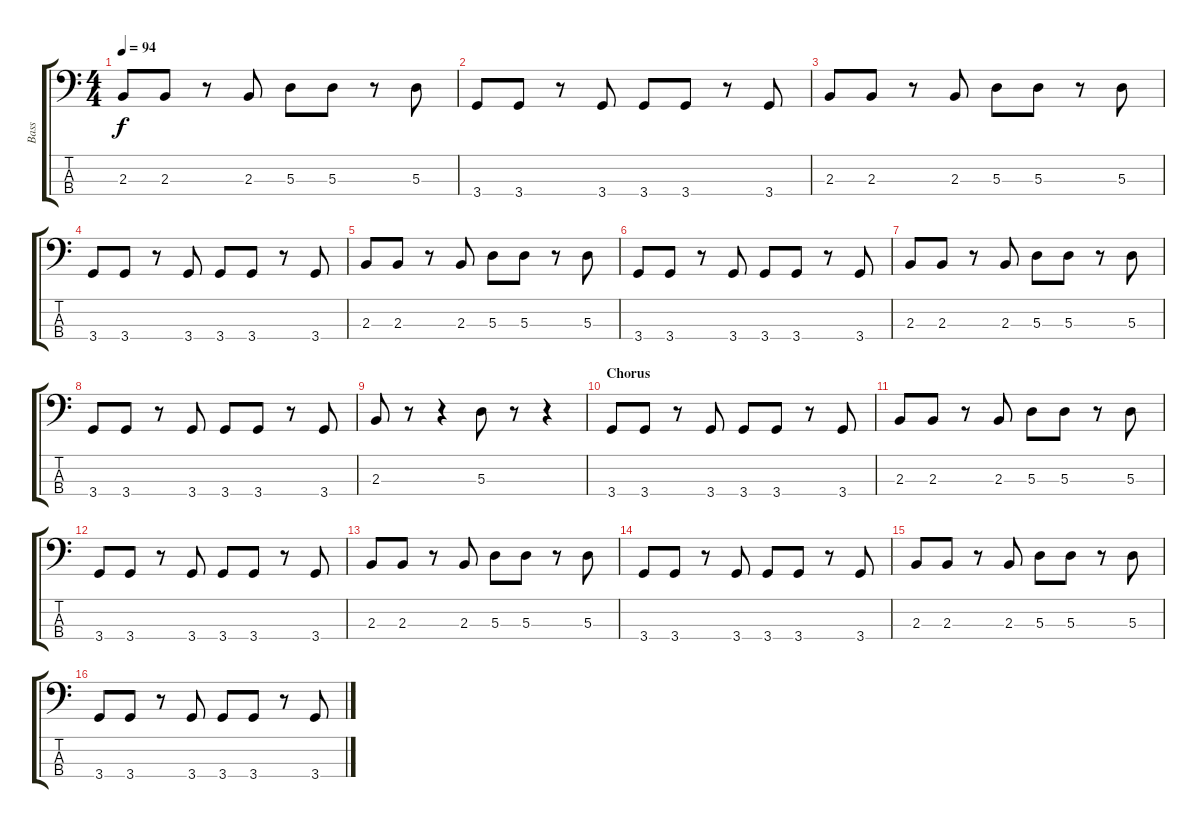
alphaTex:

\track ("Bass" "Bass") {instrument acousticguitarnylon}
\staff {score tabs}
\tuning (G2 D2 A1 E1) {hide}
\ts (4 4)
\tempo 94
\clef f4
\ks c
2.3.8{dy f} 2.3.8 r.8 2.3.8 5.3.8 5.3.8 r.8 5.3.8 |
3.4.8 3.4.8 r.8 3.4.8 3.4.8 3.4.8 r.8 3.4.8 |
2.3.8 2.3.8 r.8 2.3.8 5.3.8 5.3.8 r.8 5.3.8 |
3.4.8 3.4.8 r.8 3.4.8 3.4.8 3.4.8 r.8 3.4.8 |
2.3.8 2.3.8 r.8 2.3.8 5.3.8 5.3.8 r.8 5.3.8 |
3.4.8 3.4.8 r.8 3.4.8 3.4.8 3.4.8 r.8 3.4.8 |
2.3.8 2.3.8 r.8 2.3.8 5.3.8 5.3.8 r.8 5.3.8 |
3.4.8 3.4.8 r.8 3.4.8 3.4.8 3.4.8 r.8 3.4.8 |
2.3.8 r.8 r.4 5.3.8 r.8 r.4 |
\section ("" "Chorus")
3.4.8 3.4.8 r.8 3.4.8 3.4.8 3.4.8 r.8 3.4.8 |
2.3.8 2.3.8 r.8 2.3.8 5.3.8 5.3.8 r.8 5.3.8 |
3.4.8 3.4.8 r.8 3.4.8 3.4.8 3.4.8 r.8 3.4.8 |
2.3.8 2.3.8 r.8 2.3.8 5.3.8 5.3.8 r.8 5.3.8 |
3.4.8 3.4.8 r.8 3.4.8 3.4.8 3.4.8 r.8 3.4.8 |
2.3.8 2.3.8 r.8 2.3.8 5.3.8 5.3.8 r.8 5.3.8 |
3.4.8 3.4.8 r.8 3.4.8 3.4.8 3.4.8 r.8 3.4.8
